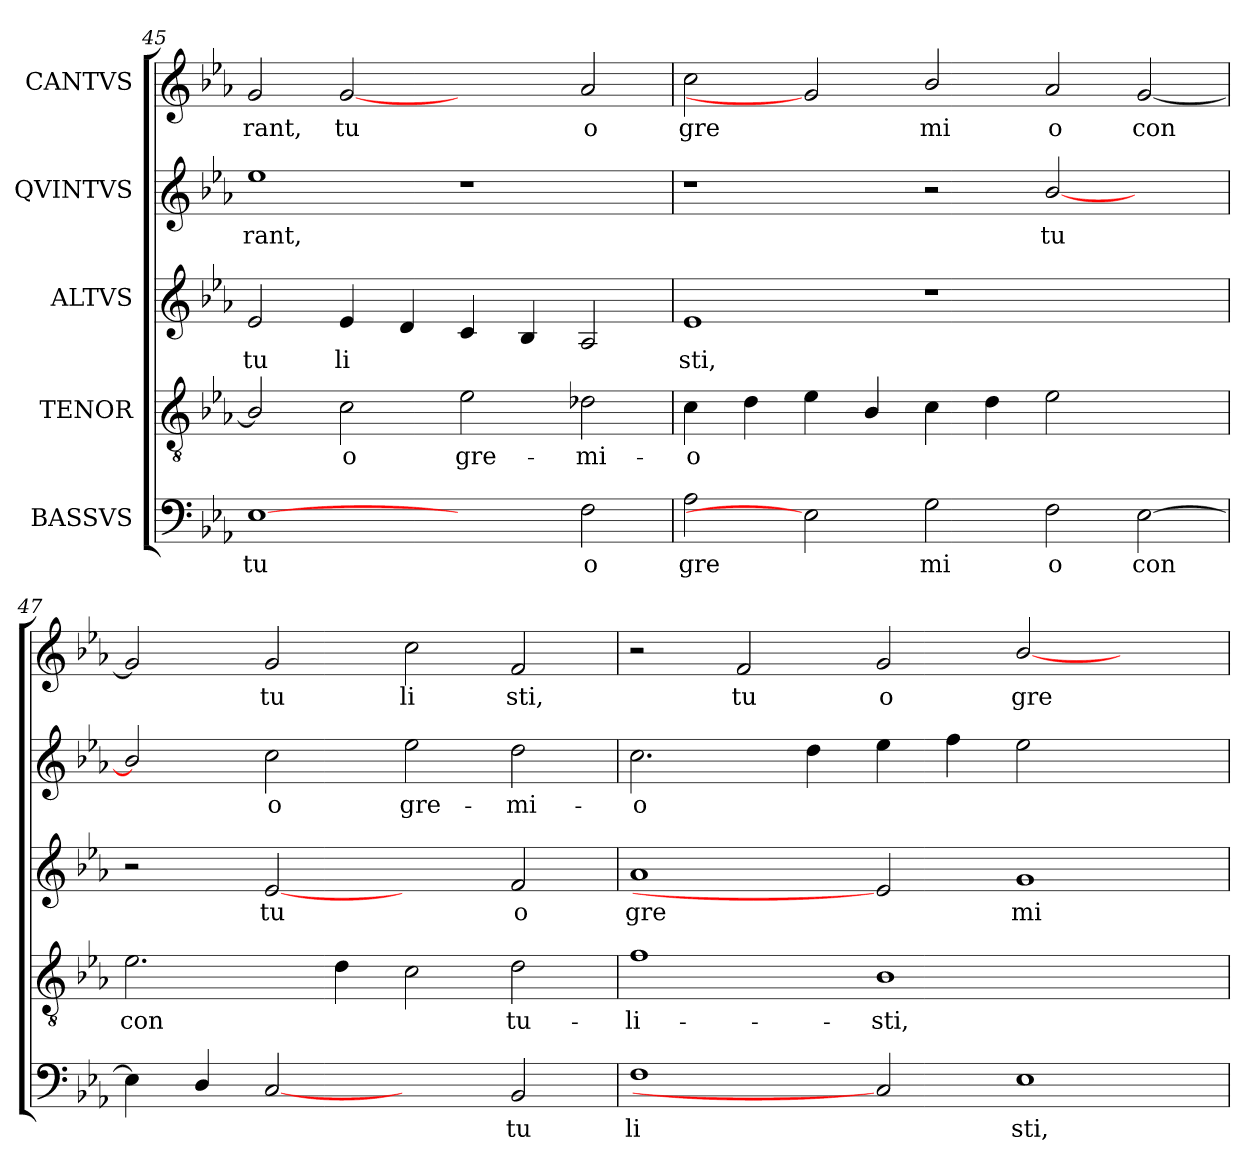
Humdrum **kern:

**kern	**text	**kern	**text	**kern	**text	**kern	**text	**kern	**text
*part5	*part5	*part4	*part4	*part3	*part3	*part2	*part2	*part1	*part1
*staff5	*staff5	*staff4	*staff4	*staff3	*staff3	*staff2	*staff2	*staff1	*staff1
*I"BASSVS	*	*I"TENOR	*	*I"ALTVS	*	*I"QVINTVS	*	*I"CANTVS	*
*clefF4	*	*clefGv2	*	*clefG2	*	*clefG2	*	*clefG2	*
*k[b-e-a-]	*	*k[b-e-a-]	*	*k[b-e-a-]	*	*k[b-e-a-]	*	*k[b-e-a-]	*
*E-:	*	*E-:	*	*E-:	*	*E-:	*	*E-:	*
=45	=45	=45	=45	=45	=45	=45	=45	=45	=45
!	!LO:LY:b:cj	!	!LO:LY:b:cj	!	!LO:LY:b:cj	!	!LO:LY:b:cj	!	!LO:LY:b:cj
[1E-	tu	2B-/]	--	2e-/	tu	1ee-	-rant,	2g/	rant,
!	!	!	!LO:LY:b:cj	!	!LO:LY:b:cj	!	!	!	!LO:LY:b:cj
.	.	2c\	-o	4e-/	li	.	.	[2g	tu
!	!	!	!	!	!LO:LY:b:cj	!	!	!	!
.	.	.	.	4d/	.	.	.	.	.
!	!	!	!LO:LY:b:cj	!	!LO:LY:b:cj	!	!	!	!
2ryy	.	2e-\	gre-	4c/	.	1r	.	2ryy	.
!	!	!	!	!	!LO:LY:b:cj	!	!	!	!
.	.	.	.	4B-/	.	.	.	.	.
!	!LO:LY:b:cj	!	!LO:LY:b:cj	!	!LO:LY:b:cj	!	!	!	!LO:LY:b:cj
2F\	o	2d-X\	-mi-	2A-/	.	.	.	2a-/	o
=46	=46	=46	=46	=46	=46	=46	=46	=46	=46
!	!LO:LY:b:cj	!	!LO:LY:b:cj	!	!LO:LY:b:cj	!	!	!	!LO:LY:b:cj
2A-\	gre	4c\	-o	1e-	sti,	1r	.	2cc\	gre
!	!	!	!LO:LY:b:cj	!	!	!	!	!	!
.	.	4d\	.	.	.	.	.	.	.
!	!	!	!LO:LY:b:cj	!	!	!	!	!	!
2E-]	.	4e-\	.	.	.	.	.	2g]	.
!	!	!	!LO:LY:b:cj	!	!	!	!	!	!
.	.	4B-/	.	.	.	.	.	.	.
!	!LO:LY:b:cj	!	!LO:LY:b:cj	!	!	!	!	!	!LO:LY:b:cj
2G\	mi	4c\	.	1r	.	2r	.	2b-/	mi
!	!	!	!LO:LY:b:cj	!	!	!	!	!	!
.	.	4d\	.	.	.	.	.	.	.
!	!LO:LY:b:cj	!	!LO:LY:b:cj	!	!	!	!LO:LY:b:cj	!	!LO:LY:b:cj
2F\	o	2e-\	.	.	.	[<2b-/	tu-	2a-/	o
!	!LO:LY:b:cj	!	!	!	!	!	!	!	!LO:LY:b:cj
[>2E-\	con	2ryy	.	2ryy	.	2ryy	.	[<2g/	con
=47	=47	=47	=47	=47	=47	=47	=47	=47	=47
!	!LO:LY:b:cj	!	!LO:LY:b:cj	!	!	!	!LO:LY:b:cj	!	!LO:LY:b:cj
4E-\]	.	2.e-\	con-	2r	.	2b-/]	--	2g/]	.
!	!LO:LY:b:cj	!	!	!	!	!	!	!	!
4D/	.	.	.	.	.	.	.	.	.
!	!LO:LY:b:cj	!	!	!	!LO:LY:b:cj	!	!LO:LY:b:cj	!	!LO:LY:b:cj
[2C	.	.	.	[2e-	tu	2cc\	-o	2g/	tu
!	!	!	!LO:LY:b:cj	!	!	!	!	!	!
.	.	4d\	--	.	.	.	.	.	.
!	!	!	!LO:LY:b:cj	!	!	!	!LO:LY:b:cj	!	!LO:LY:b:cj
2ryy	.	2c\	--	2ryy	.	2ee-\	gre-	2cc\	li
!	!LO:LY:b:cj	!	!LO:LY:b:cj	!	!LO:LY:b:cj	!	!LO:LY:b:cj	!	!LO:LY:b:cj
2BB-/	tu	2d\	-tu-	2f/	o	2dd\	-mi-	2f/	sti,
=48	=48	=48	=48	=48	=48	=48	=48	=48	=48
!	!LO:LY:b:cj	!	!LO:LY:b:cj	!	!LO:LY:b:cj	!	!LO:LY:b:cj	!	!
1F	li	1f	-li-	1a-	gre	2.cc\	-o	2r	.
!	!	!	!	!	!	!	!	!	!LO:LY:b:cj
.	.	.	.	.	.	.	.	2f/	tu
!	!	!	!	!	!	!	!LO:LY:b:cj	!	!
.	.	.	.	.	.	4dd\	.	.	.
!	!	!	!LO:LY:b:cj	!	!	!	!LO:LY:b:cj	!	!LO:LY:b:cj
2C]	.	1B-	-sti,	2e-]	.	4ee-\	.	2g/	o
!	!	!	!	!	!	!	!LO:LY:b:cj	!	!
.	.	.	.	.	.	4ff\	.	.	.
!	!LO:LY:b:cj	!	!	!	!LO:LY:b:cj	!	!LO:LY:b:cj	!	!LO:LY:b:cj
1E-	sti,	.	.	1g	mi	2ee-\	.	[<2b-/	gre
.	.	2ryy	.	.	.	2ryy	.	2ryy	.
=	=	=	=	=	=	=	=	=	=
*-	*-	*-	*-	*-	*-	*-	*-	*-	*-
